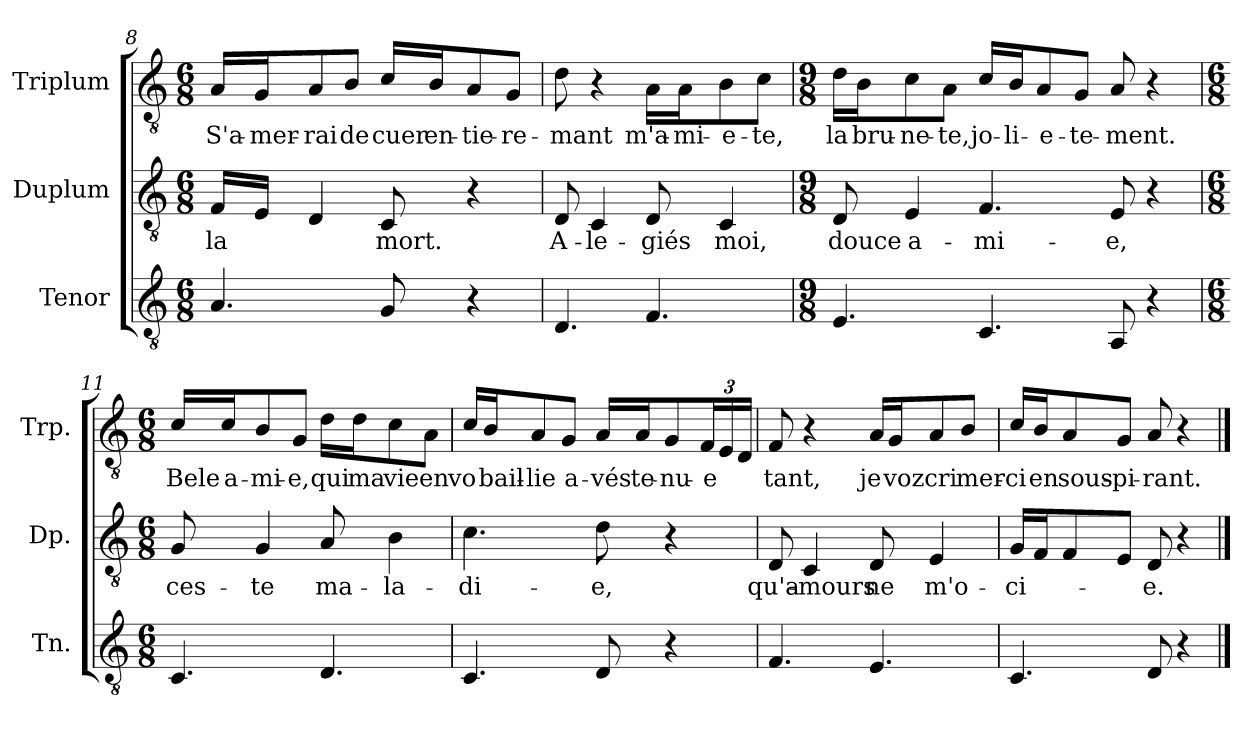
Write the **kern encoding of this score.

**kern	**kern	**text	**kern	**text
*part3	*part2	*part2	*part1	*part1
*staff3	*staff2	*staff2	*staff1	*staff1
*I"Tenor	*I"Duplum	*	*I"Triplum	*
*I'Tn.	*I'Dp.	*	*I'Trp.	*
*clefGv2	*clefGv2	*	*clefGv2	*
*k[]	*k[]	*	*k[]	*
*M6/8	*M6/8	*	*M6/8	*
=8	=8	=8	=8	=8
!	!	!LO:LY:b	!	!LO:LY:b
4.A/	16F/LL	la	16A/LL	S'a-
!	!	!	!	!LO:LY:b
.	16E/JJ	.	16G/J	-mer-
!	!	!	!	!LO:LY:b
.	4D/	.	8A/	-rai
!	!	!	!	!LO:LY:b
.	.	.	8B/J	de
!	!	!LO:LY:b	!	!LO:LY:b
8G/	8C/	mort.	16c/LL	cuer
!	!	!	!	!LO:LY:b
.	.	.	16B/J	en-
!	!	!	!	!LO:LY:b
4r	4r	.	8A/	-tie-
!	!	!	!	!LO:LY:b
.	.	.	8G/J	-re-
!!LO:PB:g=z
=9	=9	=9	=9	=9
!	!	!LO:LY:b	!	!LO:LY:b
4.D/	8D/	A-	8d\	-mant
!	!	!LO:LY:b	!	!
.	4C/	-le-	4r	.
!	!	!LO:LY:b	!	!LO:LY:b
4.F/	8D/	-giés	16A\LL	m'a-
!	!	!	!	!LO:LY:b
.	.	.	16A\J	-mi-
!	!	!LO:LY:b	!	!LO:LY:b
.	4C/	moi,	8B\	-e-
!	!	!	!	!LO:LY:b
.	.	.	8c\J	-te,
=10	=10	=10	=10	=10
*M9/8	*M9/8	*	*M9/8	*
!	!	!LO:LY:b	!	!LO:LY:b
4.E/	8D/	douce	16d\LL	la
!	!	!	!	!LO:LY:b
.	.	.	16B\J	bru-
!	!	!LO:LY:b	!	!LO:LY:b
.	4E/	a-	8c\	-ne-
!	!	!	!	!LO:LY:b
.	.	.	8A\J	-te,
!	!	!LO:LY:b	!	!LO:LY:b
4.C/	4.F/	-mi-	16c/LL	jo-
!	!	!	!	!LO:LY:b
.	.	.	16B/J	-li-
!	!	!	!	!LO:LY:b
.	.	.	8A/	-e-
!	!	!	!	!LO:LY:b
.	.	.	8G/J	-te-
!	!	!LO:LY:b	!	!LO:LY:b
8AA/	8E/	-e,	8A/	-ment.
4r	4r	.	4r	.
=11	=11	=11	=11	=11
*M6/8	*M6/8	*	*M6/8	*
!	!	!LO:LY:b	!	!LO:LY:b
4.C/	8G/	ces-	16c/LL	Bele
!	!	!	!	!LO:LY:b
.	.	.	16c/J	a-
!	!	!LO:LY:b	!	!LO:LY:b
.	4G/	-te	8B/	-mi-
!	!	!	!	!LO:LY:b
.	.	.	8G/J	-e,
!	!	!LO:LY:b	!	!LO:LY:b
4.D/	8A/	ma-	16d\LL	qui
!	!	!	!	!LO:LY:b
.	.	.	16d\J	ma
!	!	!LO:LY:b	!	!LO:LY:b
.	4B\	-la-	8c\	vie
!	!	!	!	!LO:LY:b
.	.	.	8A\J	en
!!LO:LB:g=z
=12	=12	=12	=12	=12
!	!	!LO:LY:b	!	!LO:LY:b
4.C/	4.c\	-di-	16c/LL	vo
!	!	!	!	!LO:LY:b
.	.	.	16B/J	bail-
!	!	!	!	!LO:LY:b
.	.	.	8A/	-lie
!	!	!	!	!LO:LY:b
.	.	.	8G/J	a-
!	!	!LO:LY:b	!	!LO:LY:b
8D/	8d\	-e,	16A/LL	-vés
!	!	!	!	!LO:LY:b
.	.	.	16A/J	te-
!	!	!	!	!LO:LY:b
4r	4r	.	8G/	-nu-
*	*	*	*Xbrackettup	*
!	!	!	!	!LO:LY:b
.	.	.	24F/L	-e
.	.	.	24E/	.
.	.	.	24D/JJ	.
=13	=13	=13	=13	=13
!	!	!LO:LY:b	!	!LO:LY:b
4.F/	8D/	qu'a-	8F/	tant,
!	!	!LO:LY:b	!	!
.	4C/	-mours	4r	.
!	!	!LO:LY:b	!	!LO:LY:b
4.E/	8D/	ne	16A/LL	je
!	!	!	!	!LO:LY:b
.	.	.	16G/J	voz
!	!	!LO:LY:b	!	!LO:LY:b
.	4E/	m'o-	8A/	cri
!	!	!	!	!LO:LY:b
.	.	.	8B/J	mer-
=14	=14	=14	=14	=14
!	!	!LO:LY:b	!	!LO:LY:b
4.C/	16G/LL	-ci-	16c/LL	-ci
!	!	!	!	!LO:LY:b
.	16F/J	.	16B/J	en
!	!	!	!	!LO:LY:b
.	8F/	.	8A/	sous-
!	!	!	!	!LO:LY:b
.	8E/J	.	8G/J	-pi-
!	!	!LO:LY:b	!	!LO:LY:b
8D/	8D/	-e.	8A/	-rant.
4r	4r	.	4r	.
==	==	==	==	==
*-	*-	*-	*-	*-
